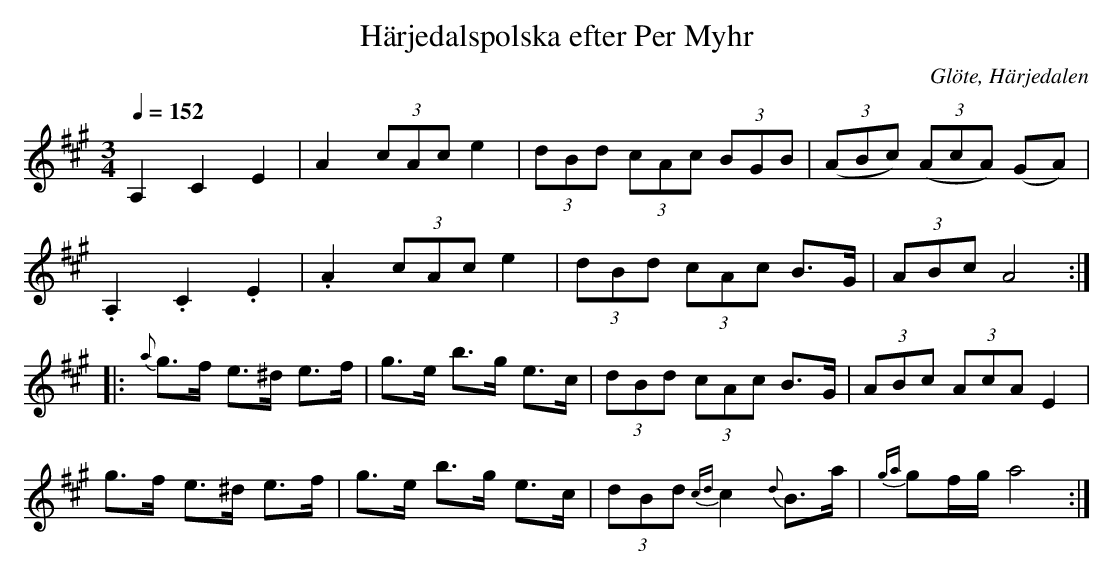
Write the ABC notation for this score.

X:1
T:Härjedalspolska efter Per Myhr
O:Glöte, Härjedalen
M:3/4
L:1/8
Q:1/4=152
K:A
A,2 C2 E2|A2 (3cAc e2|(3dBd (3cAc (3BGB|((3ABc) ((3AcA) (GA)|!
.A,2 .C2 .E2|.A2 (3cAc e2|(3dBd (3cAc B>G|(3ABc A4::!
{a}g>f e>^d e>f|g>e b>g e>c|(3dBd (3cAc B>G|(3ABc (3AcA E2|!
g>f e>^d e>f|g>e b>g e>c|(3dBd {cd}c2 {d}B>a|{ga}gf/g/ a4:|]
